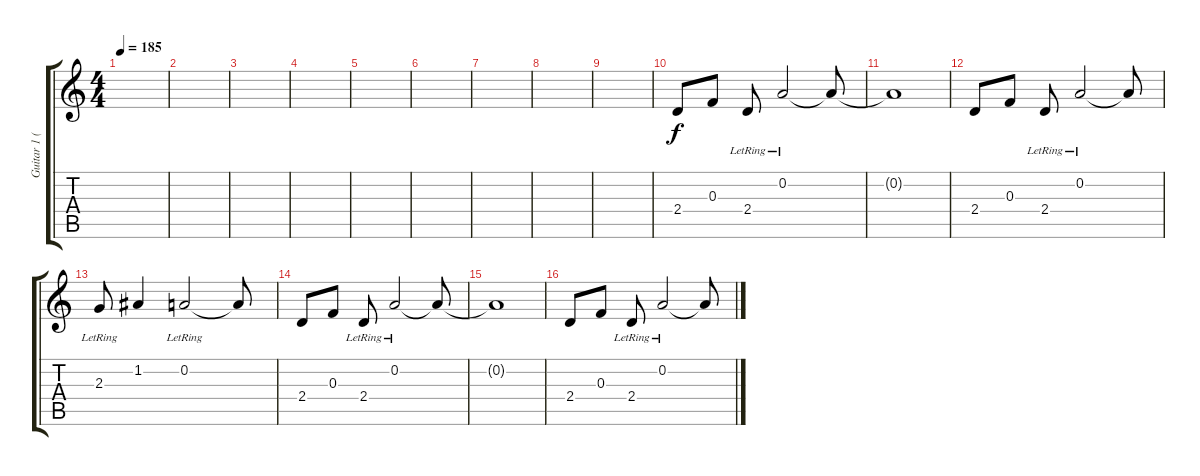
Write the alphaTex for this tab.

\track ("Guitar 1 (Clean)" "Guitar 1 (") {instrument acousticguitarsteel}
\staff {score tabs}
\tuning (D4 A3 F3 C3 G2 C2) {hide}
\ts (4 4)
\tempo 185
\clef g2
\ks c
|
|
|
|
|
|
|
|
|
2.4.8 0.3.8 2.4{lr}.8 0.2{lr}.2 0.2{t}.8 |
0.2{t}.1 |
2.4.8 0.3.8 2.4{lr}.8 0.2{lr}.2 0.2{t}.8 |
2.3{lr}.8 1.2.4 0.2{lr}.2 0.2{t}.8 |
2.4.8 0.3.8 2.4{lr}.8 0.2{lr}.2 0.2{t}.8 |
0.2{t}.1 |
2.4.8 0.3.8 2.4{lr}.8 0.2{lr}.2 0.2{t}.8
